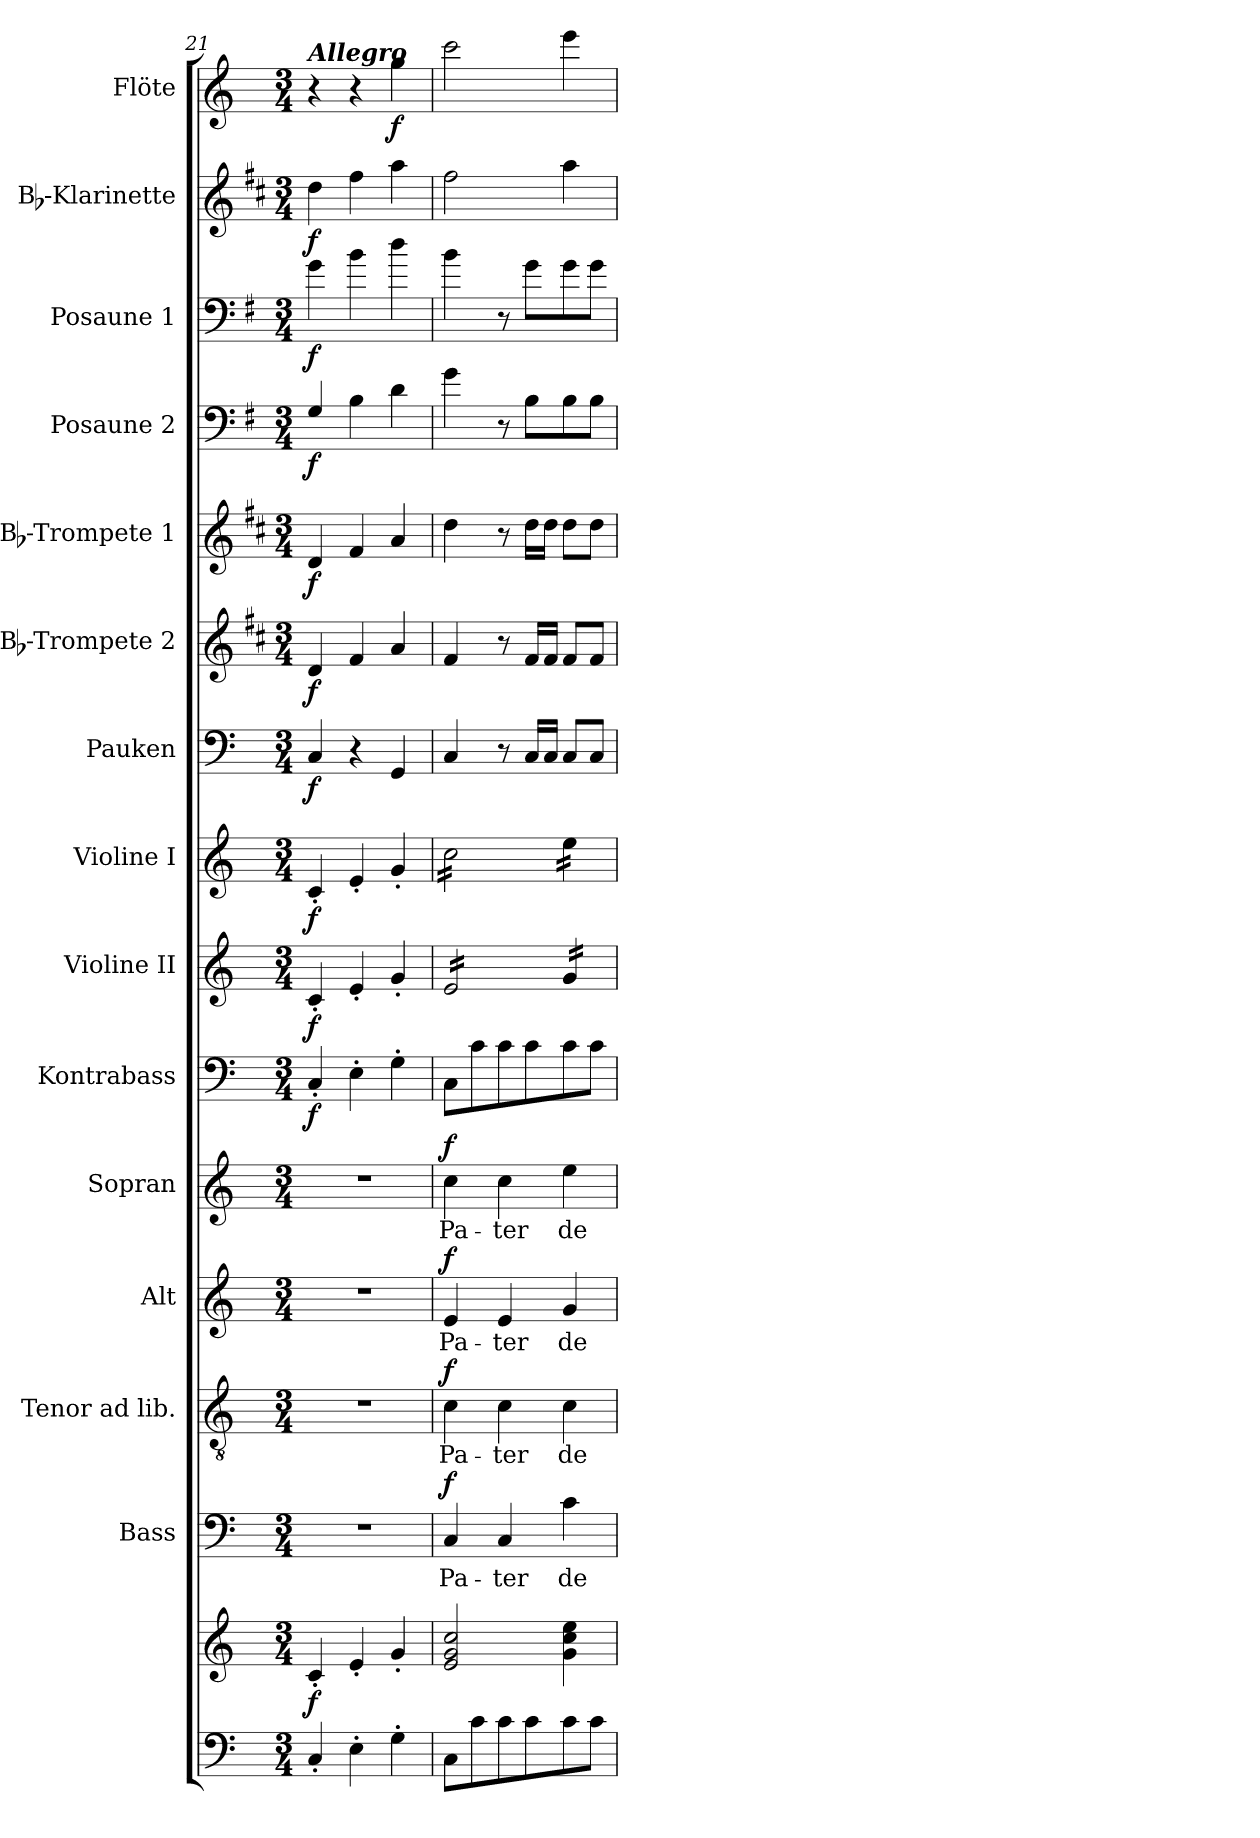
**kern	**kern	**dynam	**kern	**text	**dynam	**kern	**text	**dynam	**kern	**text	**dynam	**kern	**text	**dynam	**kern	**dynam	**kern	**dynam	**kern	**dynam	**kern	**dynam	**kern	**dynam	**kern	**dynam	**kern	**dynam	**kern	**dynam	**kern	**dynam	**kern	**dynam
*part15	*part15	*part15	*part14	*part14	*part14	*part13	*part13	*part13	*part12	*part12	*part12	*part11	*part11	*part11	*part10	*part10	*part9	*part9	*part8	*part8	*part7	*part7	*part6	*part6	*part5	*part5	*part4	*part4	*part3	*part3	*part2	*part2	*part1	*part1
*staff16	*staff15	*staff15/16	*staff14	*staff14	*staff14	*staff13	*staff13	*staff13	*staff12	*staff12	*staff12	*staff11	*staff11	*staff11	*staff10	*staff10	*staff9	*staff9	*staff8	*staff8	*staff7	*staff7	*staff6	*staff6	*staff5	*staff5	*staff4	*staff4	*staff3	*staff3	*staff2	*staff2	*staff1	*staff1
*	*	*	*I"Bass	*	*	*I"Tenor ad lib.	*	*	*I"Alt	*	*	*I"Sopran	*	*	*I"Kontrabass	*	*I"Violine II	*	*I"Violine I	*	*I"Pauken	*	*I"Bb-Trompete 2	*	*I"Bb-Trompete 1	*	*I"Posaune 2	*	*I"Posaune 1	*	*I"Bb-Klarinette	*	*I"Flöte	*
*	*	*	*I'B.	*	*	*I'T.	*	*	*I'A.	*	*	*I'S.	*	*	*I'Kb.	*	*I'Vl. II	*	*I'Vl. I	*	*I'Pk.	*	*I'Bb Trp. 2	*	*I'Bb Trp. 1	*	*I'Pos. 2	*	*I'Pos. 1	*	*I'Bb Kl.	*	*I'Fl.	*
*clefF4	*clefG2	*	*clefF4	*	*	*clefGv2	*	*	*clefG2	*	*	*clefG2	*	*	*clefF4	*	*clefG2	*	*clefG2	*	*clefF4	*	*clefG2	*	*clefG2	*	*clefF4	*	*clefF4	*	*clefG2	*	*clefG2	*
*	*	*	*	*	*	*	*	*	*	*	*	*	*	*	*ITrd7c12	*	*	*	*	*	*	*	*ITrd1c2	*	*ITrd1c2	*	*ITrd4c7	*	*ITrd4c7	*	*ITrd1c2	*	*	*
*k[]	*k[]	*	*k[]	*	*	*k[]	*	*	*k[]	*	*	*k[]	*	*	*k[]	*	*k[]	*	*k[]	*	*k[]	*	*k[]	*	*k[]	*	*k[]	*	*k[]	*	*k[]	*	*k[]	*
*C:	*C:	*	*C:	*	*	*C:	*	*	*C:	*	*	*C:	*	*	*C:	*	*C:	*	*C:	*	*C:	*	*C:	*	*C:	*	*C:	*	*C:	*	*C:	*	*C:	*
*M3/4	*M3/4	*	*M3/4	*	*	*M3/4	*	*	*M3/4	*	*	*M3/4	*	*	*M3/4	*	*M3/4	*	*M3/4	*	*M3/4	*	*M3/4	*	*M3/4	*	*M3/4	*	*M3/4	*	*M3/4	*	*M3/4	*
=21	=21	=21	=21	=21	=21	=21	=21	=21	=21	=21	=21	=21	=21	=21	=21	=21	=21	=21	=21	=21	=21	=21	=21	=21	=21	=21	=21	=21	=21	=21	=21	=21	=21	=21
!	!	!	!	!	!	!	!	!	!	!	!	!	!	!	!	!	!	!	!	!	!	!	!	!	!	!	!	!	!	!	!	!	!LO:TX:a:Bi:t=Allegro	!
!	!	!LO:DY:b	!	!	!	!	!	!	!	!	!	!	!	!	!	!LO:DY:b	!	!LO:DY:b	!	!LO:DY:b	!	!LO:DY:b	!	!LO:DY:b	!	!LO:DY:b	!	!LO:DY:b	!	!LO:DY:b	!	!LO:DY:b	!	!
4C'</	4c'</	f	2.r	.	.	2.r	.	.	2.r	.	.	2.r	.	.	4CC'</	f	4c'</	f	4c'</	f	4C/	f	4c/	f	4c/	f	4C/	f	4c\	f	4cc\	f	4r	.
4E'>\	4e'</	.	.	.	.	.	.	.	.	.	.	.	.	.	4EE'>\	.	4e'</	.	4e'</	.	4r	.	4e/	.	4e/	.	4E\	.	4e\	.	4ee\	.	4r	.
!	!	!	!	!	!	!	!	!	!	!	!	!	!	!	!	!	!	!	!	!	!	!	!	!	!	!	!	!	!	!	!	!	!	!LO:DY:b
4G'>\	4g'</	.	.	.	.	.	.	.	.	.	.	.	.	.	4GG'>\	.	4g'</	.	4g'</	.	4GG/	.	4g/	.	4g/	.	4G\	.	4g\	.	4gg\	.	4gg\	f
=22	=22	=22	=22	=22	=22	=22	=22	=22	=22	=22	=22	=22	=22	=22	=22	=22	=22	=22	=22	=22	=22	=22	=22	=22	=22	=22	=22	=22	=22	=22	=22	=22	=22	=22
!	!	!	!	!LO:LY:b	!LO:DY:a	!	!LO:LY:b	!LO:DY:a	!	!LO:LY:b	!LO:DY:a	!	!LO:LY:b	!LO:DY:a	!	!	!	!	!	!	!	!	!	!	!	!	!	!	!	!	!	!	!	!
*	*	*	*	*	*	*	*	*	*	*	*	*	*	*	*	*	*tremolo	*	*	*	*	*	*	*	*	*	*	*	*	*	*	*	*	*
*	*	*	*	*	*	*	*	*	*	*	*	*	*	*	*	*	*	*	*tremolo	*	*	*	*	*	*	*	*	*	*	*	*	*	*	*
8C\L	2e/ 2g/ 2cc/	.	4C/	Pa-	f	4c\	Pa-	f	4e/	Pa-	f	4cc\	Pa-	f	8CC\L	.	16e/LL	.	16cc\LL	.	4C/	.	4e/	.	4cc\	.	4c\	.	4e\	.	2ee\	.	2ccc\	.
.	.	.	.	.	.	.	.	.	.	.	.	.	.	.	.	.	16e/	.	16cc\	.	.	.	.	.	.	.	.	.	.	.	.	.	.	.
8c\	.	.	.	.	.	.	.	.	.	.	.	.	.	.	8C\	.	16e/	.	16cc\	.	.	.	.	.	.	.	.	.	.	.	.	.	.	.
.	.	.	.	.	.	.	.	.	.	.	.	.	.	.	.	.	16e/	.	16cc\	.	.	.	.	.	.	.	.	.	.	.	.	.	.	.
!	!	!	!	!LO:LY:b	!	!	!LO:LY:b	!	!	!LO:LY:b	!	!	!LO:LY:b	!	!	!	!	!	!	!	!	!	!	!	!	!	!	!	!	!	!	!	!	!
8c\	.	.	4C/	-ter	.	4c\	-ter	.	4e/	-ter	.	4cc\	-ter	.	8C\	.	16e/	.	16cc\	.	8r	.	8r	.	8r	.	8r	.	8r	.	.	.	.	.
.	.	.	.	.	.	.	.	.	.	.	.	.	.	.	.	.	16e/	.	16cc\	.	.	.	.	.	.	.	.	.	.	.	.	.	.	.
8c\	.	.	.	.	.	.	.	.	.	.	.	.	.	.	8C\	.	16e/	.	16cc\	.	16C/LL	.	16e/LL	.	16cc\LL	.	8E\L	.	8c\L	.	.	.	.	.
.	.	.	.	.	.	.	.	.	.	.	.	.	.	.	.	.	16e/JJ	.	16cc\JJ	.	16C/JJ	.	16e/JJ	.	16cc\JJ	.	.	.	.	.	.	.	.	.
!	!	!	!	!LO:LY:b	!	!	!LO:LY:b	!	!	!LO:LY:b	!	!	!LO:LY:b	!	!	!	!	!	!	!	!	!	!	!	!	!	!	!	!	!	!	!	!	!
8c\	4g\ 4cc\ 4ee\	.	4c\	de	.	4c\	de	.	4g/	de	.	4ee\	de	.	8C\	.	16g/LL	.	16ee\LL	.	8C/L	.	8e/L	.	8cc\L	.	8E\	.	8c\	.	4gg\	.	4eee\	.
.	.	.	.	.	.	.	.	.	.	.	.	.	.	.	.	.	16g/	.	16ee\	.	.	.	.	.	.	.	.	.	.	.	.	.	.	.
8c\J	.	.	.	.	.	.	.	.	.	.	.	.	.	.	8C\J	.	16g/	.	16ee\	.	8C/J	.	8e/J	.	8cc\J	.	8E\J	.	8c\J	.	.	.	.	.
.	.	.	.	.	.	.	.	.	.	.	.	.	.	.	.	.	16g/JJ	.	16ee\JJ	.	.	.	.	.	.	.	.	.	.	.	.	.	.	.
*	*	*	*	*	*	*	*	*	*	*	*	*	*	*	*	*	*	*	*Xtremolo	*	*	*	*	*	*	*	*	*	*	*	*	*	*	*
*	*	*	*	*	*	*	*	*	*	*	*	*	*	*	*	*	*Xtremolo	*	*	*	*	*	*	*	*	*	*	*	*	*	*	*	*	*
=	=	=	=	=	=	=	=	=	=	=	=	=	=	=	=	=	=	=	=	=	=	=	=	=	=	=	=	=	=	=	=	=	=	=
*-	*-	*-	*-	*-	*-	*-	*-	*-	*-	*-	*-	*-	*-	*-	*-	*-	*-	*-	*-	*-	*-	*-	*-	*-	*-	*-	*-	*-	*-	*-	*-	*-	*-	*-
